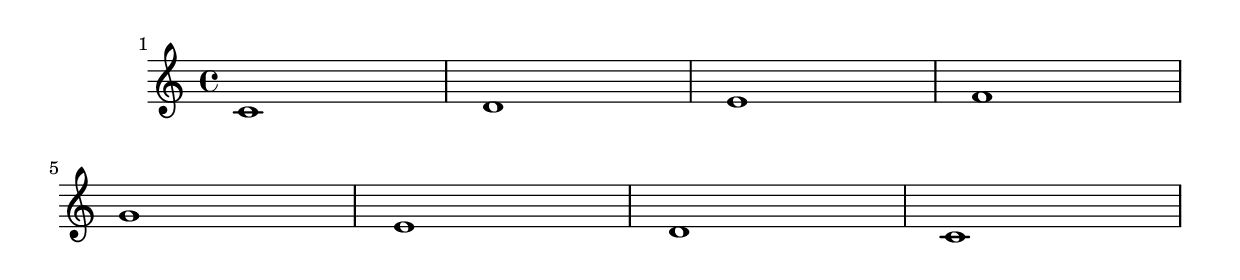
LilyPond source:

\version "2.12.1"

\header {
  lsrtags = "rhythms"

  texidoc = "
By default, the first bar number in a score is suppressed if it is
less than or equal to `1'.  By setting @code{barNumberVisibility}
to @code{all-bar-numbers-visible}, any bar number can be printed
for the first measure and all subsequent measures.  Note that an
empty bar line must be inserted before the first note for this to
work.

"
  doctitle = "Printing the bar number for the first measure"
}

\relative c' {
  \set Score.barNumberVisibility = #all-bar-numbers-visible
  \bar ""
  c1 d e f \break
  g1 e d c
}
